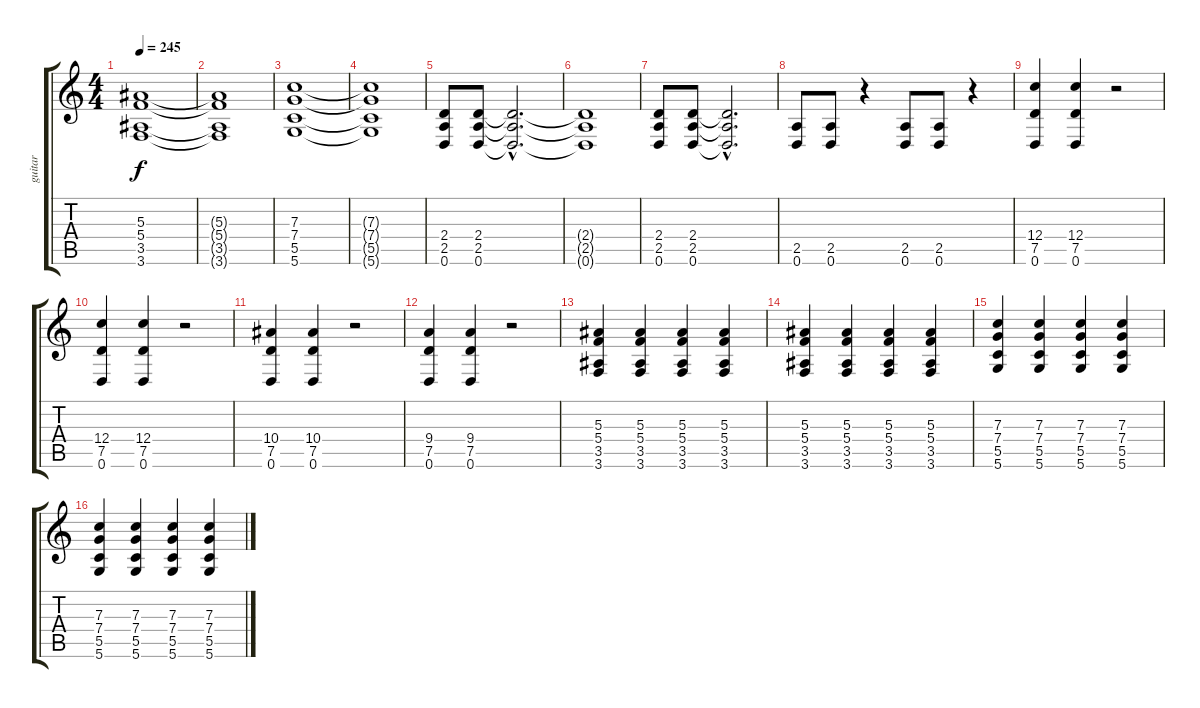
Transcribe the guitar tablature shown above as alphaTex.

\track ("guitar" "guitar") {instrument distortionguitar}
\staff {score tabs}
\tuning (D4 A3 F3 C3 G2 D2) {hide}
\ts (4 4)
\tempo 245
\clef g2
\ks c
(5.3 5.4 3.5 3.6).1{dy f} |
(5.3{t} 5.4{t} 3.5{t} 3.6{t}).1 |
(7.3 7.4 5.5 5.6).1 |
(7.3{t} 7.4{t} 5.5{t} 5.6{t}).1 |
(2.4 2.5 0.6).8 (2.4 2.5 0.6).8 (2.4{hac t} 2.5{hac t} 0.6{hac t}).2{d} |
(2.4{t} 2.5{t} 0.6{t}).1 |
(2.4 2.5 0.6).8 (2.4 2.5 0.6).8 (2.4{hac t} 2.5{hac t} 0.6{hac t}).2{d} |
(2.5 0.6).8 (2.5 0.6).8 r.4 (2.5 0.6).8 (2.5 0.6).8 r.4 |
(12.4 7.5 0.6).4 (12.4 7.5 0.6).4 r.2 |
(12.4 7.5 0.6).4 (12.4 7.5 0.6).4 r.2 |
(10.4 7.5 0.6).4 (10.4 7.5 0.6).4 r.2 |
(9.4 7.5 0.6).4 (9.4 7.5 0.6).4 r.2 |
(5.3 5.4 3.5 3.6).4 (5.3 5.4 3.5 3.6).4 (5.3 5.4 3.5 3.6).4 (5.3 5.4 3.5 3.6).4 |
(5.3 5.4 3.5 3.6).4 (5.3 5.4 3.5 3.6).4 (5.3 5.4 3.5 3.6).4 (5.3 5.4 3.5 3.6).4 |
(7.3 7.4 5.5 5.6).4 (7.3 7.4 5.5 5.6).4 (7.3 7.4 5.5 5.6).4 (7.3 7.4 5.5 5.6).4 |
(7.3 7.4 5.5 5.6).4 (7.3 7.4 5.5 5.6).4 (7.3 7.4 5.5 5.6).4 (7.3 7.4 5.5 5.6).4
